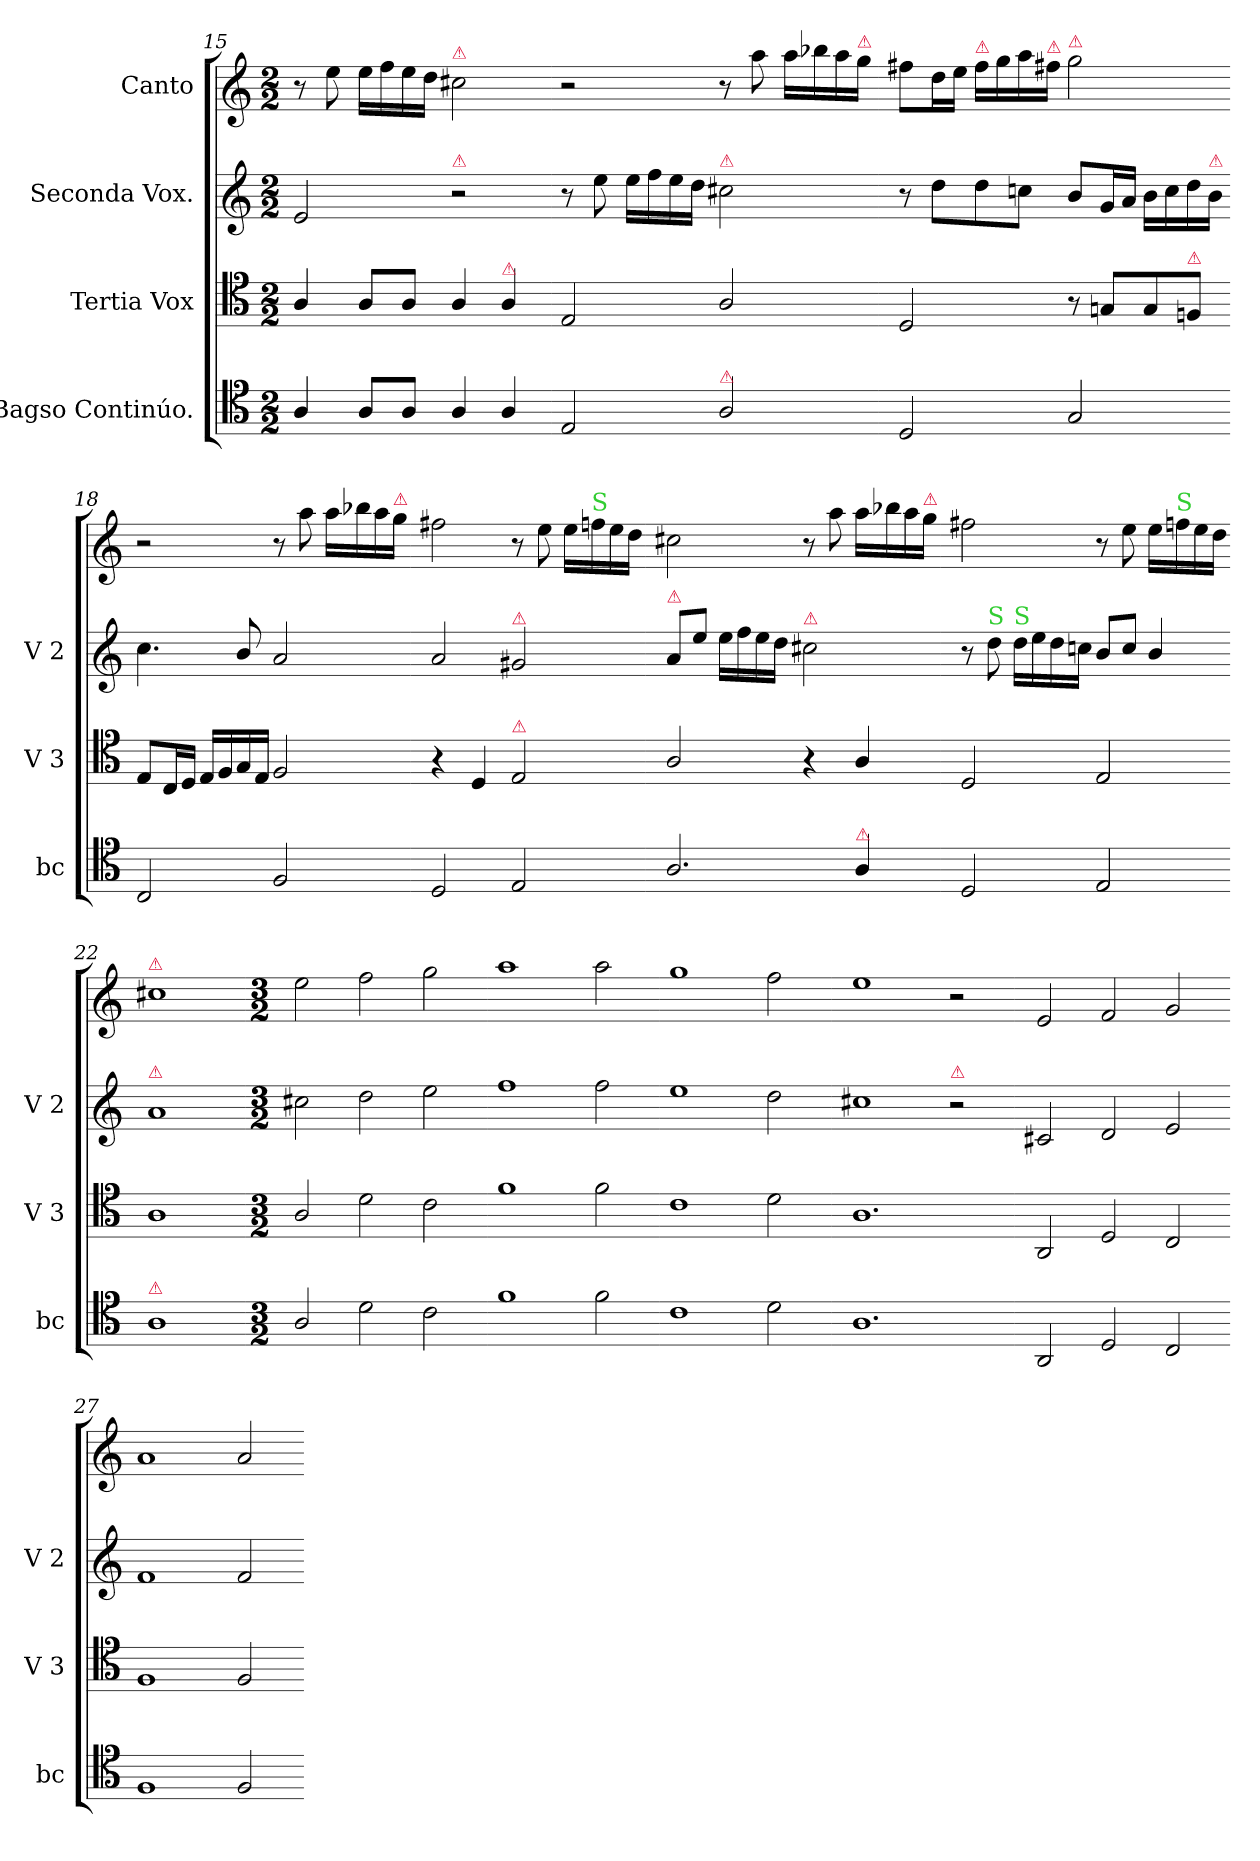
**kern	**kern	**kern	**kern
*part4	*part3	*part2	*part1
*staff4	*staff3	*staff2	*staff1
*I"Bagso Continúo.	*I"Tertia Vox	*I"Seconda Vox.	*I"Canto
*I'bc	*I'V 3	*I'V 2	*
*clefC4	*clefC4	*clefG2	*clefG2
*k[]	*k[]	*k[]	*k[]
*a:	*a:	*a:	*a:
*M2/2	*M2/2	*M2/2	*M2/2
=15	=15	=15	=15
4A/	4A/	2e/	8r
.	.	.	8ee\
8A/L	8A/L	.	16ee\LL
.	.	.	16ff\
8A/J	8A/J	.	16ee\
.	.	.	16dd\JJ
!	!	!	!LO:TX:a:color=crimson:t=⚠
!	!	!LO:TX:a:color=crimson:t=⚠	!
4A/	4A/	2r	2cc#X\
!	!LO:TX:a:color=crimson:t=⚠	!	!
4A/	4A/	.	.
=16-	=16-	=16-	=16-
2E/	2E/	8r	2r
.	.	8ee	.
.	.	16eeLL	.
.	.	16ff\	.
.	.	16ee\	.
.	.	16dd\JJ	.
!	!	!LO:TX:a:color=crimson:t=⚠	!
!LO:TX:a:color=crimson:t=⚠	!	!	!
2A/	2A/	2cc#X\	8r
.	.	.	8aa\
.	.	.	16aa\LL
.	.	.	16bb-X\
.	.	.	16aa\
!	!	!	!LO:TX:a:color=crimson:t=⚠
.	.	.	16gg\JJ
=17-	=17-	=17-	=17-
2D/	2D/	8r	8ff#X\L
.	.	8dd\L	16dd\L
.	.	.	16eeJJ
!	!	!	!LO:TX:a:color=crimson:t=⚠
.	.	8dd\	16ff#LL
.	.	.	16gg\
.	.	8ccn\J	16aa\
!	!	!	!LO:TX:a:color=crimson:t=⚠
.	.	.	16ff#X\JJ
!	!	!	!LO:TX:a:color=crimson:t=⚠
2G/	8r	8b/L	2gg\
.	8Gn/L	16g/L	.
.	.	16a/JJ	.
.	8G/	16b\LL	.
.	.	16cc\	.
!	!LO:TX:a:color=crimson:t=⚠	!	!
.	8Fn/J	16dd\	.
!	!	!LO:TX:a:color=crimson:t=⚠	!
.	.	16b\JJ	.
=18-	=18-	=18-	=18-
2C/	8E/L	4.cc\	2r
.	16C/L	.	.
.	16D/JJ	.	.
.	16E/LL	.	.
.	16F/	.	.
.	16G/	8b/	.
.	16E/JJ	.	.
2F/	2F/	2a/	8r
.	.	.	8aa\
.	.	.	16aa\LL
.	.	.	16bb-X\
.	.	.	16aa\
!	!	!	!LO:TX:a:color=crimson:t=⚠
.	.	.	16gg\JJ
=19-	=19-	=19-	=19-
2D/	4r	2a/	2ff#X\
.	4D/	.	.
!	!	!LO:TX:a:color=crimson:t=⚠	!
!	!LO:TX:a:color=crimson:t=⚠	!	!
2E/	2E/	2g#X/	8r
.	.	.	8ee\
.	.	.	16ee\LL
!	!	!	!LO:TX:a:color=limegreen:t=S
.	.	.	16ffn
.	.	.	16ee\
.	.	.	16dd\JJ
=20-	=20-	=20-	=20-
!	!	!LO:TX:a:color=crimson:t=⚠	!
2.A/	2A/	8a/L	2cc#X\
.	.	8ee\J	.
.	.	16ee\LL	.
.	.	16ff\	.
.	.	16ee\	.
.	.	16dd\JJ	.
!	!	!LO:TX:a:color=crimson:t=⚠	!
.	4r	2cc#X\	8r
.	.	.	8aa
!LO:TX:a:color=crimson:t=⚠	!	!	!
4A/	4A/	.	16aaLL
.	.	.	16bb-X\
.	.	.	16aa\
!	!	!	!LO:TX:a:color=crimson:t=⚠
.	.	.	16gg\JJ
=21-	=21-	=21-	=21-
2D/	2D/	8r	2ff#X\
!	!	!LO:TX:a:color=limegreen:t=S	!
.	.	8dd	.
!	!	!LO:TX:a:color=limegreen:t=S	!
.	.	16ddLL	.
.	.	16ee\	.
.	.	16dd\	.
.	.	16ccn\JJ	.
2E/	2E/	8b/L	8r
.	.	8cc/J	8ee\
.	.	4b/	16ee\LL
!	!	!	!LO:TX:a:color=limegreen:t=S
.	.	.	16ffn
.	.	.	16ee\
.	.	.	16dd\JJ
=22-	=22-	=22-	=22-
!	!	!	!LO:TX:a:color=crimson:t=⚠
!	!	!LO:TX:a:color=crimson:t=⚠	!
!LO:TX:a:color=crimson:t=⚠	!	!	!
1A	1A	1a	1cc#X
=-	=-	=-	=-
*M3/2	*M3/2	*M3/2	*M3/2
2A/	2A/	2cc#X\	2ee\
2d\	2d\	2dd\	2ff\
2c\	2c\	2ee\	2gg\
=23-	=23-	=23-	=23-
1f	1f	1ff	1aa
2f\	2f\	2ff\	2aa\
=24-	=24-	=24-	=24-
1c	1c	1ee	1gg
2d\	2d\	2dd\	2ff\
=25-	=25-	=25-	=25-
1.A	1.A	1cc#X	1ee
!	!	!LO:TX:a:color=crimson:t=⚠	!
.	.	2r	2r
=26-	=26-	=26-	=26-
2AA/	2AA/	2c#X/	2e/
2D/	2D/	2d/	2f/
2C/	2C/	2e/	2g/
=27-	=27-	=27-	=27-
1F	1F	1f	1a
2F/	2F/	2f/	2a/
=-	=-	=-	=-
*-	*-	*-	*-
